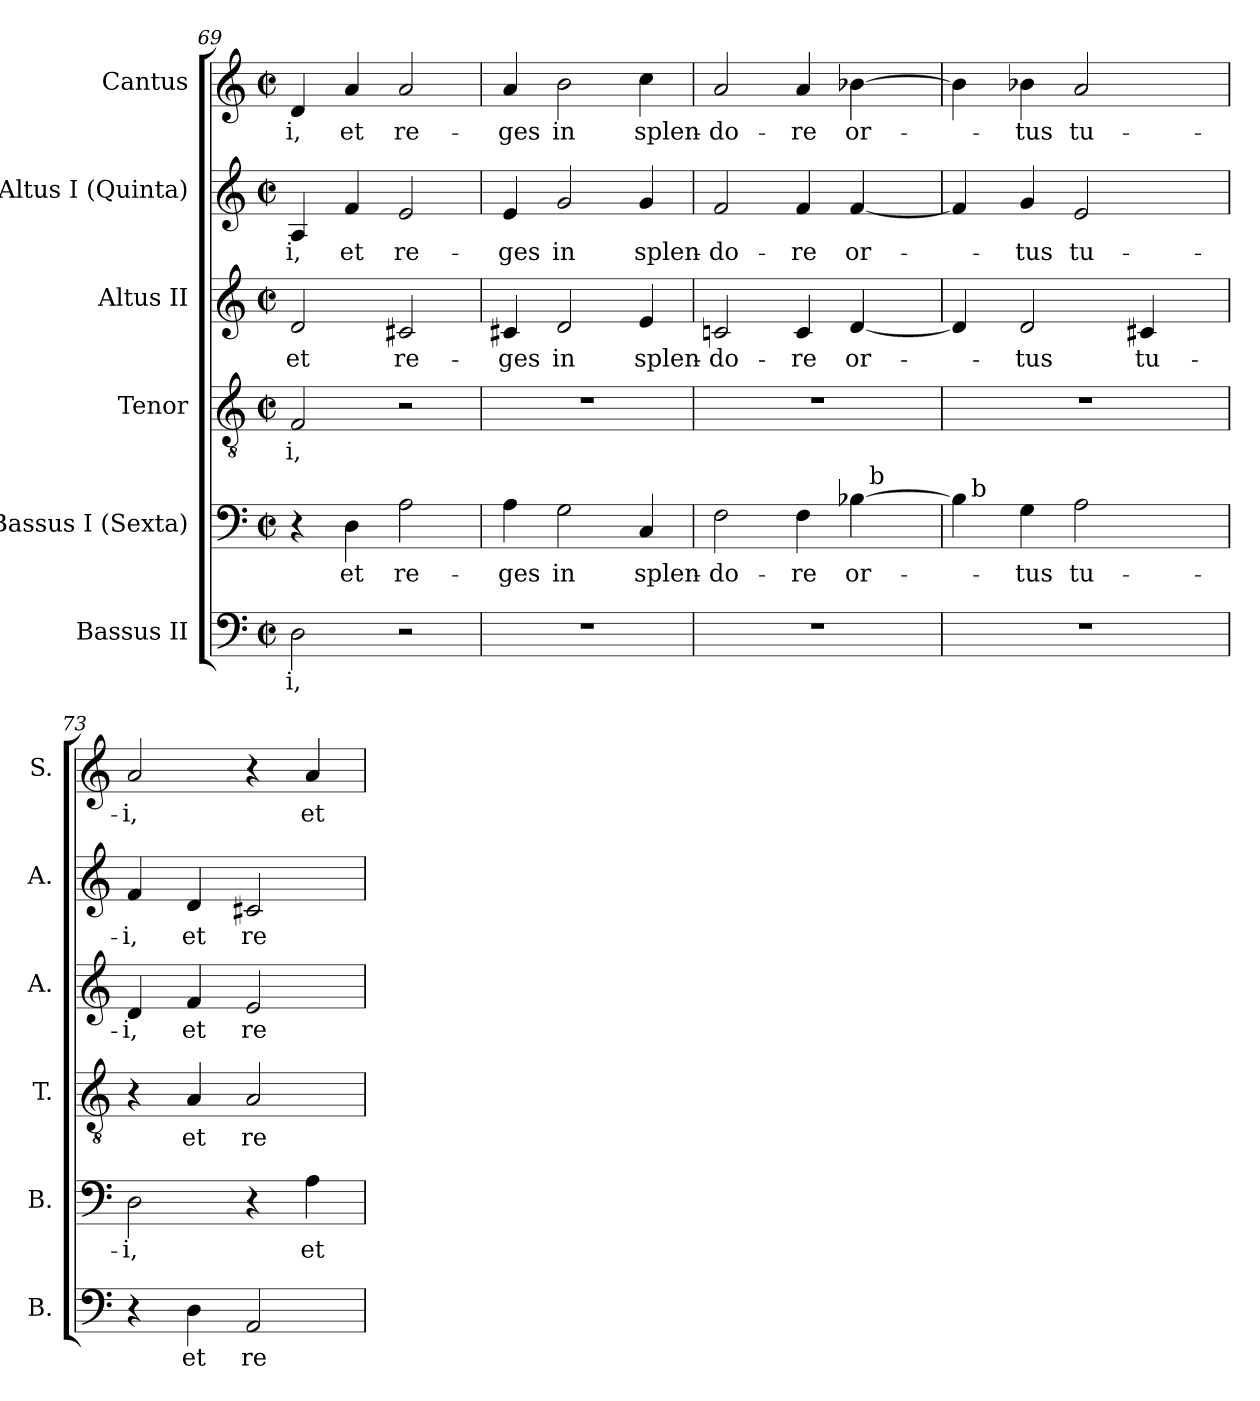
**kern	**text	**kern	**text	**kern	**text	**kern	**text	**kern	**text	**kern	**text
*part6	*part6	*part5	*part5	*part4	*part4	*part3	*part3	*part2	*part2	*part1	*part1
*staff6	*staff6	*staff5	*staff5	*staff4	*staff4	*staff3	*staff3	*staff2	*staff2	*staff1	*staff1
*I"Bassus II	*	*I"Bassus I (Sexta)	*	*I"Tenor	*	*I"Altus II	*	*I"Altus I (Quinta)	*	*I"Cantus	*
*I'B.	*	*I'B.	*	*I'T.	*	*I'A.	*	*I'A.	*	*I'S.	*
*clefF4	*	*clefF4	*	*clefGv2	*	*clefG2	*	*clefG2	*	*clefG2	*
*	*	*	*	*ITrd7c12	*	*	*	*	*	*	*
*k[]	*	*k[]	*	*k[]	*	*k[]	*	*k[]	*	*k[]	*
*C:	*	*C:	*	*C:	*	*C:	*	*C:	*	*C:	*
*M2/2	*	*M2/2	*	*M2/2	*	*M2/2	*	*M2/2	*	*M2/2	*
*met(c|)	*	*met(c|)	*	*met(c|)	*	*met(c|)	*	*met(c|)	*	*met(c|)	*
=69	=69	=69	=69	=69	=69	=69	=69	=69	=69	=69	=69
!	!LO:LY:b:color=#000000	!	!	!	!	!	!	!	!	!	!
!	!	!	!	!	!LO:LY:b:color=#000000	!	!	!	!	!	!
!	!	!	!	!	!	!	!LO:LY:b:color=#000000	!	!	!	!
!	!	!	!	!	!	!	!	!	!LO:LY:b:color=#000000	!	!
!	!	!	!	!	!	!	!	!	!	!	!LO:LY:b:color=#000000
2Di\	-i,	4r	.	2FFi/	-i,	2di/	et	4Ai/	-i,	4di/	-i,
!	!	!	!LO:LY:b:color=#000000	!	!	!	!	!	!	!	!
!	!	!	!	!	!	!	!	!	!LO:LY:b:color=#000000	!	!
!	!	!	!	!	!	!	!	!	!	!	!LO:LY:b:color=#000000
.	.	4Di\	et	.	.	.	.	4fi/	et	4ai/	et
!	!	!	!LO:LY:b:color=#000000	!	!	!	!	!	!	!	!
!	!	!	!	!	!	!	!LO:LY:b:color=#000000	!	!	!	!
!	!	!	!	!	!	!	!	!	!LO:LY:b:color=#000000	!	!
!	!	!	!	!	!	!	!	!	!	!	!LO:LY:b:color=#000000
2r	.	2Ai\	re-	2r	.	2c#Xi/	re-	2ei/	re-	2ai/	re-
=70	=70	=70	=70	=70	=70	=70	=70	=70	=70	=70	=70
!	!	!	!LO:LY:b:color=#000000	!	!	!	!	!	!	!	!
!	!	!	!	!	!	!	!LO:LY:b:color=#000000	!	!	!	!
!	!	!	!	!	!	!	!	!	!LO:LY:b:color=#000000	!	!
!	!	!	!	!	!	!	!	!	!	!	!LO:LY:b:color=#000000
1r	.	4Ai\	-ges	1r	.	4c#Xi/	-ges	4ei/	-ges	4ai/	-ges
!	!	!	!LO:LY:b:color=#000000	!	!	!	!	!	!	!	!
!	!	!	!	!	!	!	!LO:LY:b:color=#000000	!	!	!	!
!	!	!	!	!	!	!	!	!	!LO:LY:b:color=#000000	!	!
!	!	!	!	!	!	!	!	!	!	!	!LO:LY:b:color=#000000
.	.	2Gi\	in	.	.	2di/	in	2gi/	in	2bi\	in
!	!	!	!LO:LY:b:color=#000000	!	!	!	!	!	!	!	!
!	!	!	!	!	!	!	!LO:LY:b:color=#000000	!	!	!	!
!	!	!	!	!	!	!	!	!	!LO:LY:b:color=#000000	!	!
!	!	!	!	!	!	!	!	!	!	!	!LO:LY:b:color=#000000
.	.	4Ci/	splen-	.	.	4ei/	splen-	4gi/	splen-	4cci\	splen-
=71	=71	=71	=71	=71	=71	=71	=71	=71	=71	=71	=71
!	!	!	!LO:LY:b:color=#000000	!	!	!	!	!	!	!	!
!	!	!	!	!	!	!	!LO:LY:b:color=#000000	!	!	!	!
!	!	!	!	!	!	!	!	!	!LO:LY:b:color=#000000	!	!
!	!	!	!	!	!	!	!	!	!	!	!LO:LY:b:color=#000000
*	*	*^	*	*	*	*	*	*	*	*	*
1r	.	2Fi\	2ryy	-do-	1r	.	2cni/	-do-	2fi/	-do-	2ai/	-do-
!	!	!	!	!LO:LY:b:color=#000000	!	!	!	!	!	!	!	!
!	!	!	!	!	!	!	!	!LO:LY:b:color=#000000	!	!	!	!
!	!	!	!	!	!	!	!	!	!	!LO:LY:b:color=#000000	!	!
!	!	!	!	!	!	!	!	!	!	!	!	!LO:LY:b:color=#000000
.	.	4Fi\	4ryy	-re	.	.	4ci/	-re	4fi/	-re	4ai/	-re
!	!	!	!	!LO:LY:b:color=#000000	!	!	!	!	!	!	!	!
!	!	!	!	!	!	!	!	!LO:LY:b:color=#000000	!	!	!	!
!	!	!	!	!	!	!	!	!	!	!LO:LY:b:color=#000000	!	!
!	!	!	!	!	!	!	!	!	!	!	!	!LO:LY:b:color=#000000
.	.	[>4B-i\	32ryy	or-	.	.	[<4di/	or-	[<4fi/	or-	[>4b-Xi\	or-
.	.	.	256ryy	.	.	.	.	.	.	.	.	.
!	!	!	!LO:TX:a:t=b	!	!	!	!	!	!	!	!	!
.	.	.	8ryy	.	.	.	.	.	.	.	.	.
.	.	.	16ryy	.	.	.	.	.	.	.	.	.
.	.	.	64..ryy	.	.	.	.	.	.	.	.	.
=72	=72	=72	=72	=72	=72	=72	=72	=72	=72	=72	=72	=72
1r	.	4B-i\]	32ryy	.	1r	.	4di/]	.	4fi/]	.	4b-i\]	.
.	.	.	256ryy	.	.	.	.	.	.	.	.	.
!	!	!	!LO:TX:a:t=b	!	!	!	!	!	!	!	!	!
.	.	.	2ryy	.	.	.	.	.	.	.	.	.
!	!	!	!	!LO:LY:b:color=#000000	!	!	!	!	!	!	!	!
!	!	!	!	!	!	!	!	!LO:LY:b:color=#000000	!	!	!	!
!	!	!	!	!	!	!	!	!	!	!LO:LY:b:color=#000000	!	!
!	!	!	!	!	!	!	!	!	!	!	!	!LO:LY:b:color=#000000
.	.	4Gi\	.	-tus	.	.	2di/	-tus	4gi/	-tus	4b-Xi\	-tus
!	!	!	!	!LO:LY:b:color=#000000	!	!	!	!	!	!	!	!
!	!	!	!	!	!	!	!	!	!	!LO:LY:b:color=#000000	!	!
!	!	!	!	!	!	!	!	!	!	!	!	!LO:LY:b:color=#000000
.	.	2Ai\	.	tu-	.	.	.	.	2ei/	tu-	2ai/	tu-
.	.	.	4ryy	.	.	.	.	.	.	.	.	.
!	!	!	!	!	!	!	!	!LO:LY:b:color=#000000	!	!	!	!
.	.	.	.	.	.	.	4c#Xi/	tu-	.	.	.	.
.	.	.	8ryy	.	.	.	.	.	.	.	.	.
.	.	.	16ryy	.	.	.	.	.	.	.	.	.
.	.	.	64..ryy	.	.	.	.	.	.	.	.	.
*	*	*v	*v	*	*	*	*	*	*	*	*	*
!!LO:LB:g=z
=73	=73	=73	=73	=73	=73	=73	=73	=73	=73	=73	=73
*	*	*^	*	*	*	*	*	*	*	*	*
!	!	!	!	!LO:LY:b:color=#000000	!	!	!	!	!	!	!	!
*	*	*v	*v	*	*	*	*	*	*	*	*	*
*	*	*^	*	*	*	*	*	*	*	*	*
!	!	!	!	!	!	!	!	!LO:LY:b:color=#000000	!	!	!	!
*	*	*v	*v	*	*	*	*	*	*	*	*	*
*	*	*^	*	*	*	*	*	*	*	*	*
!	!	!	!	!	!	!	!	!	!	!LO:LY:b:color=#000000	!	!
*	*	*v	*v	*	*	*	*	*	*	*	*	*
*	*	*^	*	*	*	*	*	*	*	*	*
!	!	!	!	!	!	!	!	!	!	!	!	!LO:LY:b:color=#000000
*	*	*v	*v	*	*	*	*	*	*	*	*	*
4r	.	2Di\	-i,	4r	.	4di/	-i,	4fi/	-i,	2ai/	-i,
!	!LO:LY:b:color=#000000	!	!	!	!	!	!	!	!	!	!
!	!	!	!	!	!LO:LY:b:color=#000000	!	!	!	!	!	!
!	!	!	!	!	!	!	!LO:LY:b:color=#000000	!	!	!	!
!	!	!	!	!	!	!	!	!	!LO:LY:b:color=#000000	!	!
4Di\	et	.	.	4AAi/	et	4fi/	et	4di/	et	.	.
!	!LO:LY:b:color=#000000	!	!	!	!	!	!	!	!	!	!
!	!	!	!	!	!LO:LY:b:color=#000000	!	!	!	!	!	!
!	!	!	!	!	!	!	!LO:LY:b:color=#000000	!	!	!	!
!	!	!	!	!	!	!	!	!	!LO:LY:b:color=#000000	!	!
2AAi/	re-	4r	.	2AAi/	re-	2ei/	re-	2c#Xi/	re-	4r	.
!	!	!	!LO:LY:b:color=#000000	!	!	!	!	!	!	!	!
!	!	!	!	!	!	!	!	!	!	!	!LO:LY:b:color=#000000
.	.	4Ai\	et	.	.	.	.	.	.	4ai/	et
=	=	=	=	=	=	=	=	=	=	=	=
*-	*-	*-	*-	*-	*-	*-	*-	*-	*-	*-	*-
